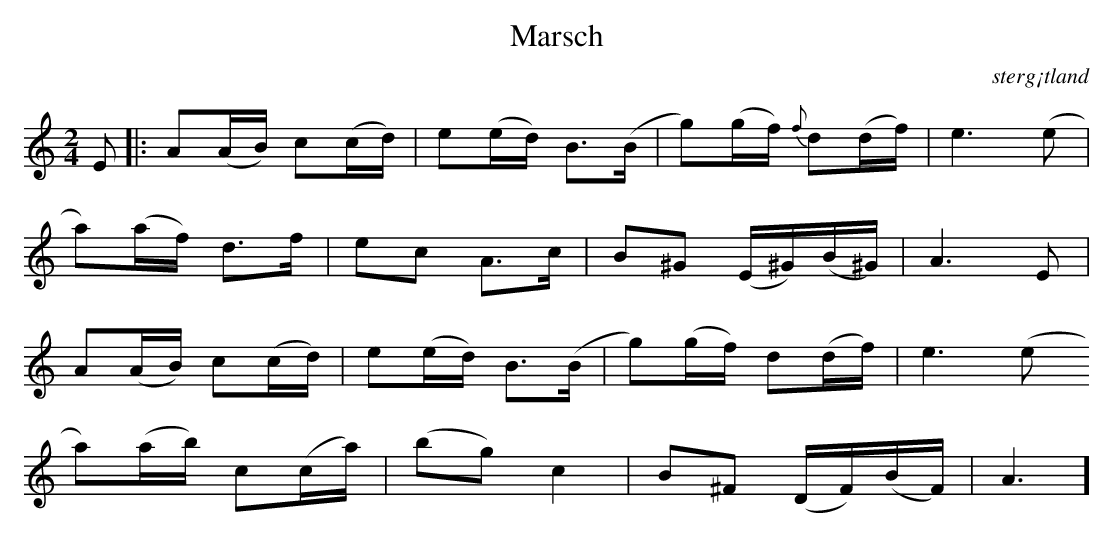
X:1
T:Marsch
O: sterg¡tland
M: 2/4
L: 1/16
K: Am
E2 |: A2(AB) c2(cd) | e2(ed) B3(B | g2)(gf){f} d2(df) | e6 (e2 |
a2)(af) d3f | e2c2 A3c | B2^G2 (E^G)(B^G)| A6 E2 |
A2(AB) c2(cd) | e2(ed) B3(B | g2)(gf) d2(df) | e6 (e2
a2)(ab) c2(ca) | (b2g2) c4 | B2^F2 (DF)(BF)| A6]
